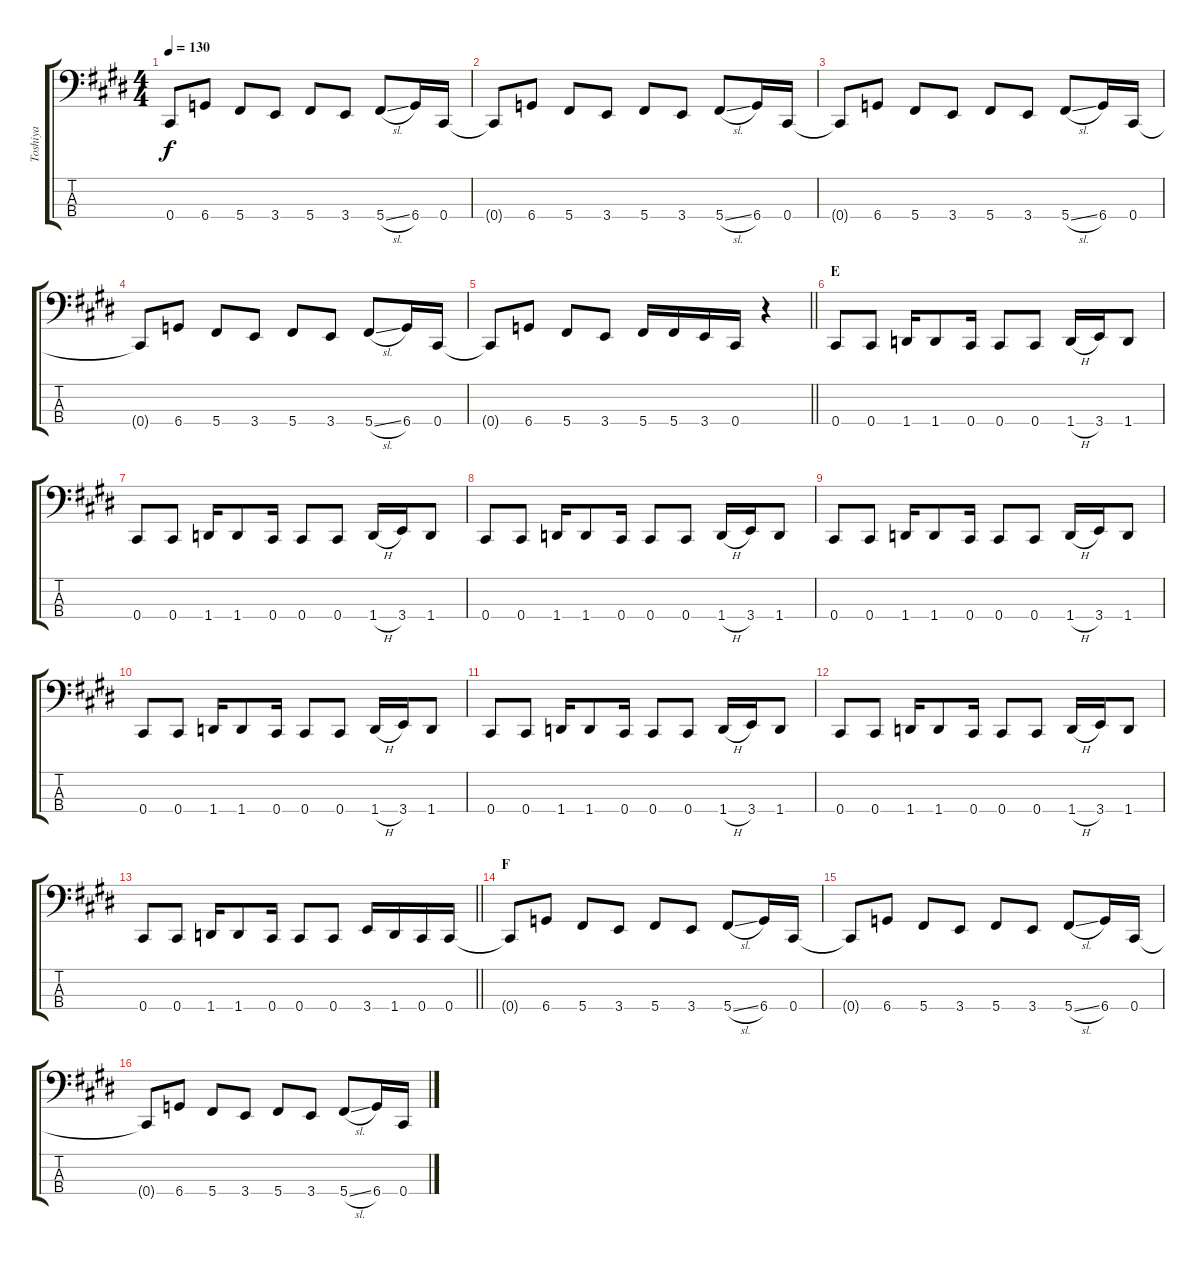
\track ("Toshiya" "Toshiya") {instrument electricbasspick}
\staff {score tabs}
\tuning (E2 B1 Gb1 Db1) {hide}
\ts (4 4)
\tempo 130
\clef f4
\ks c#minor
0.4{t}.8{dy f} 6.4.8 5.4.8 3.4.8 5.4.8 3.4.8 5.4{sl}.8 6.4.16 0.4.16 |
0.4{t}.8 6.4.8 5.4.8 3.4.8 5.4.8 3.4.8 5.4{sl}.8 6.4.16 0.4.16 |
0.4{t}.8 6.4.8 5.4.8 3.4.8 5.4.8 3.4.8 5.4{sl}.8 6.4.16 0.4.16 |
0.4{t}.8 6.4.8 5.4.8 3.4.8 5.4.8 3.4.8 5.4{sl}.8 6.4.16 0.4.16 |
\barLineRight lightlight
0.4{t}.8 6.4.8 5.4.8 3.4.8 5.4.16 5.4.16 3.4.16 0.4.16 r.4 |
\section ("" "E")
0.4.8 0.4.8 1.4.16 1.4.8 0.4.16 0.4.8 0.4.8 1.4{h}.16 3.4.16 1.4.8 |
0.4.8 0.4.8 1.4.16 1.4.8 0.4.16 0.4.8 0.4.8 1.4{h}.16 3.4.16 1.4.8 |
0.4.8 0.4.8 1.4.16 1.4.8 0.4.16 0.4.8 0.4.8 1.4{h}.16 3.4.16 1.4.8 |
0.4.8 0.4.8 1.4.16 1.4.8 0.4.16 0.4.8 0.4.8 1.4{h}.16 3.4.16 1.4.8 |
0.4.8 0.4.8 1.4.16 1.4.8 0.4.16 0.4.8 0.4.8 1.4{h}.16 3.4.16 1.4.8 |
0.4.8 0.4.8 1.4.16 1.4.8 0.4.16 0.4.8 0.4.8 1.4{h}.16 3.4.16 1.4.8 |
0.4.8 0.4.8 1.4.16 1.4.8 0.4.16 0.4.8 0.4.8 1.4{h}.16 3.4.16 1.4.8 |
\barLineRight lightlight
0.4.8 0.4.8 1.4.16 1.4.8 0.4.16 0.4.8 0.4.8 3.4.16 1.4.16 0.4.16 0.4.16 |
\section ("" "F")
0.4{t}.8 6.4.8 5.4.8 3.4.8 5.4.8 3.4.8 5.4{sl}.8 6.4.16 0.4.16 |
0.4{t}.8 6.4.8 5.4.8 3.4.8 5.4.8 3.4.8 5.4{sl}.8 6.4.16 0.4.16 |
0.4{t}.8 6.4.8 5.4.8 3.4.8 5.4.8 3.4.8 5.4{sl}.8 6.4.16 0.4.16
